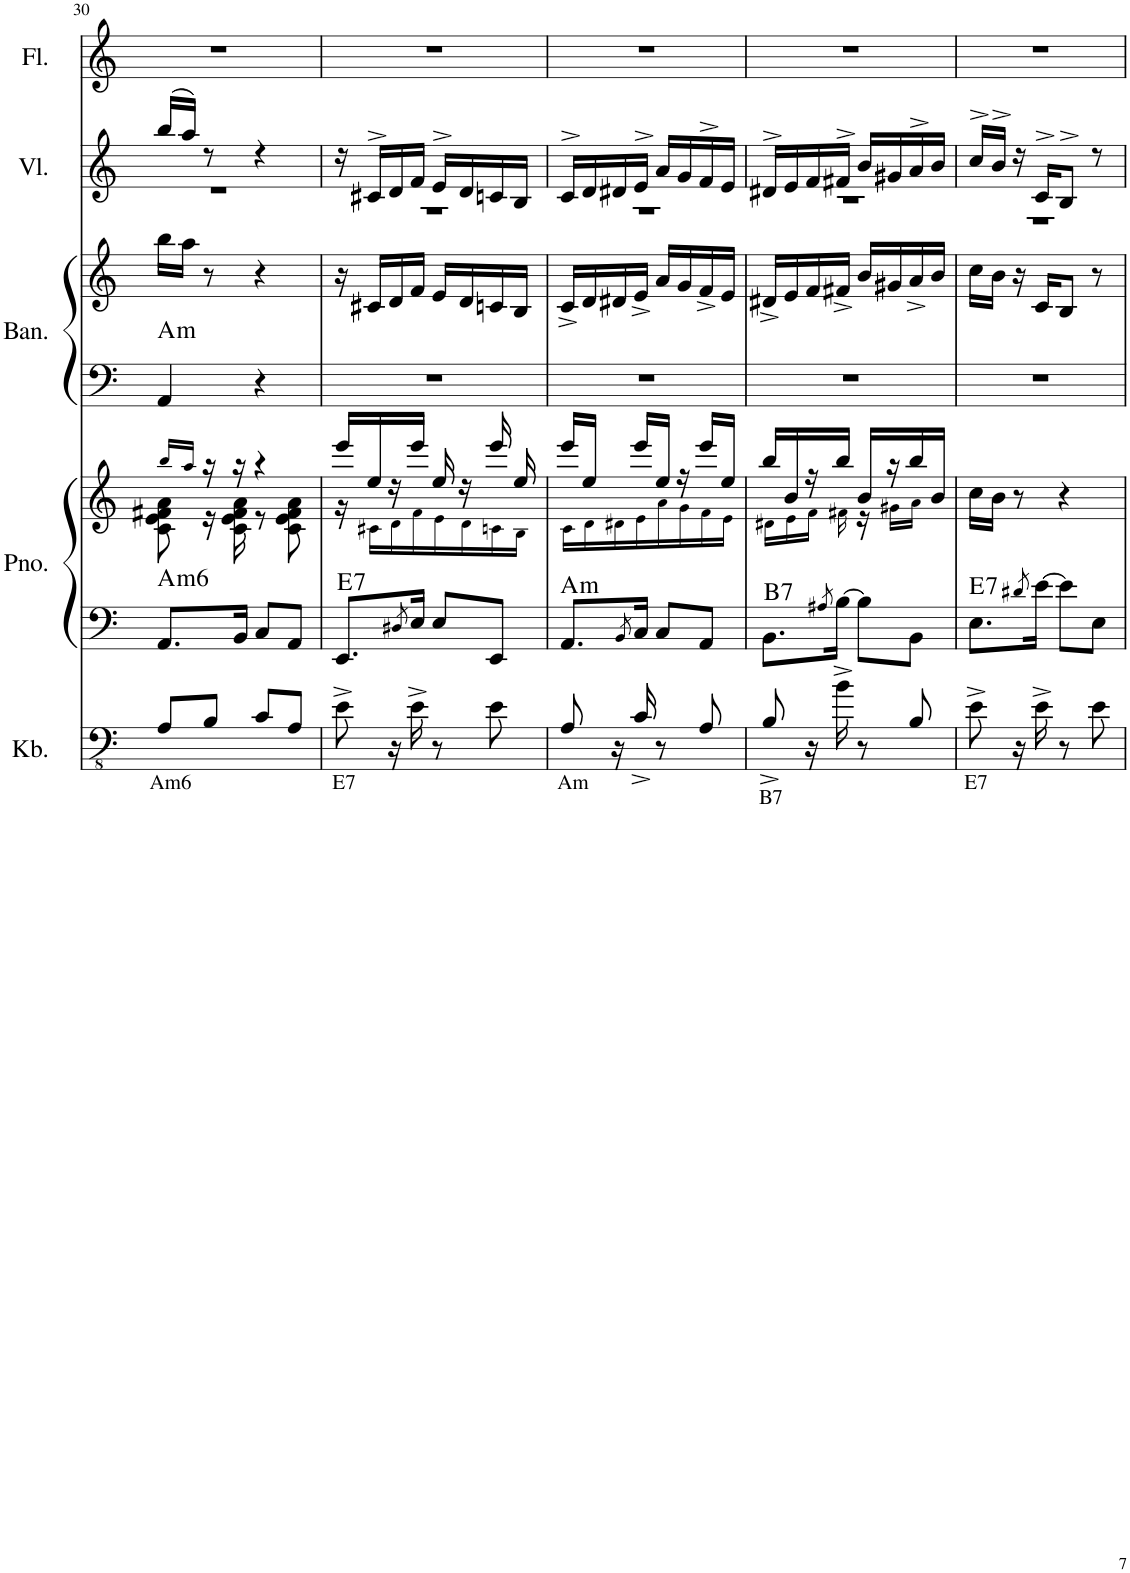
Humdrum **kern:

**kern	**kern	**kern	**harte	**kern	**kern	**harte	**kern	**kern
*part5	*part4	*part4	*part4	*part3	*part3	*part3	*part2	*part1
*staff7	*staff6	*staff5	*	*staff4	*staff3	*	*staff2	*staff1
*I"Kontrabass	*I"Piano	*	*	*I"Bandoneon	*	*	*I"Violine	*I"Flöte
*I'Kb.	*I'Pno.	*	*	*I'Ban.	*	*	*I'Vl.	*I'Fl.
!!LO:PB:g=z
*clefFv4	*clefF4	*clefG2	*	*clefF4	*clefG2	*	*clefG2	*clefG2
*Trd7c12	*	*	*	*	*	*	*	*
*k[]	*k[]	*k[]	*	*k[]	*k[]	*	*k[]	*k[]
*M4/8	*M4/8	*M4/8	*	*M4/8	*M4/8	*	*M4/8	*M4/8
=30	=30	=30	=30	=30	=30	=30	=30	=30
*	*	*^	*	*	*	*	*^	*
!LO:TX:b:t=Am6	!	!	!	!LO:H:kt=m6	!	!	!LO:H:kt=m	!	!	!
8AA/L	8.AA/L	16bb/LL	8c\ 8e\ 8f#X\ 8a\	A:min6	4AA/	16bb\LL	A:min	(16bb/LL	2r	2r
.	.	16aa/JJ	.	.	.	16aa\JJ	.	16aa/JJ)	.	.
8BB/J	.	16r	16r	.	.	8r	.	8r	.	.
.	16BB/Jk	16r	16c\ 16e\ 16f#\ 16a\	.	.	.	.	.	.	.
8C/L	8C/L	4r	8r	.	4r	4r	.	4r	.	.
8AA/J	8AA/J	.	8c\ 8e\ 8f#\ 8a\	.	.	.	.	.	.	.
=31	=31	=31	=31	=31	=31	=31	=31	=31	=31	=31
!LO:TX:b:t=E7	!	!	!	!LO:H:kt=7	!	!	!	!	!	!
8E^\	8.EE/L	16eee/LL	16r	E:7	2r	16r	.	16r	2r	2r
.	.	16ee/	16c#X\LL	.	.	16c#X/LL	.	16c#X^/LL	.	.
16r	.	16r	16d\	.	.	16d/	.	16d/	.	.
.	8qD#X/	.	.	.	.	.	.	.	.	.
16E^\	16E/Jk	16eee/JJ	16f\	.	.	16f/JJ	.	16f/JJ	.	.
8r	8E/L	16ee/	16e\	.	.	16e/LL	.	16e^/LL	.	.
.	.	16r	16d\	.	.	16d/	.	16d/	.	.
8E\	8EE/J	16eee/	16cn\	.	.	16cn/	.	16cn/	.	.
.	.	16ee/	16B\JJ	.	.	16B/JJ	.	16B/JJ	.	.
=32	=32	=32	=32	=32	=32	=32	=32	=32	=32	=32
!LO:TX:b:t=Am	!	!	!	!LO:H:kt=m	!	!	!	!	!	!
8AA/	8.AA/L	16eee/LL	16c\LL	A:min	2r	16c^/LL	.	16c^/LL	2r	2r
.	.	16ee/JJ	16d\	.	.	16d/	.	16d/	.	.
16r	.	16ryy	16d#X\	.	.	16d#X/	.	16d#X/	.	.
.	8qBB/	.	.	.	.	.	.	.	.	.
16C^/	16C/Jk	16eee/LL	16e\	.	.	16e^/JJ	.	16e^/JJ	.	.
8r	8C/L	16ee/JJ	16a\	.	.	16a/LL	.	16a/LL	.	.
.	.	16r	16g\	.	.	16g/	.	16g/	.	.
8AA/	8AA/J	16eee/LL	16f\	.	.	16f^/	.	16f^/	.	.
.	.	16ee/JJ	16e\JJ	.	.	16e/JJ	.	16e/JJ	.	.
=33	=33	=33	=33	=33	=33	=33	=33	=33	=33	=33
!LO:TX:b:t=B7	!	!	!	!LO:H:kt=7	!	!	!	!	!	!
8BB^/	8.BB\L	16bb/LL	16d#X\LL	B:7	2r	16d#X^/LL	.	16d#X^/LL	2r	2r
.	.	16b/	16e\	.	.	16e/	.	16e/	.	.
16r	.	16r	16f\JJ	.	.	16f/	.	16f/	.	.
.	8qA#X/	.	.	.	.	.	.	.	.	.
16B^\	[16B\Jk	16bb/JJ	16f#X\	.	.	16f#X^/JJ	.	16f#X^/JJ	.	.
8r	8B\L]	16b/LL	16r	.	.	16b/LL	.	16b/LL	.	.
.	.	16r	16g#X\LL	.	.	16g#X/	.	16g#X/	.	.
8BB/	8BB\J	16bb/	16a\JJ	.	.	16a^/	.	16a^/	.	.
.	.	16b/JJ	16ryy	.	.	16b/JJ	.	16b/JJ	.	.
=34	=34	=34	=34	=34	=34	=34	=34	=34	=34	=34
!LO:TX:b:t=E7	!	!	!	!LO:H:kt=7	!	!	!	!	!	!
*	*	*v	*v	*	*	*	*	*	*	*
8E^\	8.E\L	16cc\LL	E:7	2r	16cc\LL	.	16cc^/LL	2r	2r
.	.	16b\JJ	.	.	16b\JJ	.	16b^/JJ	.	.
16r	.	8r	.	.	16r	.	16r	.	.
.	8qd#X/	.	.	.	.	.	.	.	.
16E^\	[16e\Jk	.	.	.	16c/KL	.	16c^/KL	.	.
8r	8e\L]	4r	.	.	8B/J	.	8B^/J	.	.
8E\	8E\J	.	.	.	8r	.	8r	.	.
*	*	*	*	*	*	*	*v	*v	*
=	=	=	=	=	=	=	=	=
*-	*-	*-	*-	*-	*-	*-	*-	*-
